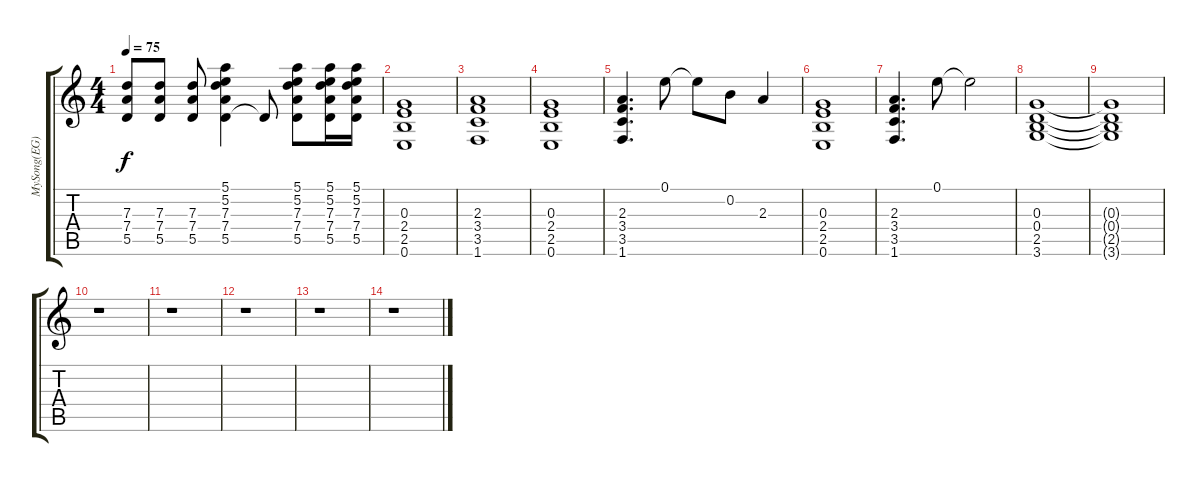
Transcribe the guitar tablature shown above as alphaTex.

\track ("MySong(EG)(???Pain)" "MySong(EG)") {instrument acousticguitarsteel}
\staff {score tabs}
\tuning (E4 B3 G3 D3 A2 E2) {hide}
\ts (4 4)
\tempo 75
\clef g2
\ks c
(7.3 7.4 5.5).8{dy f} (7.3 7.4 5.5).8 (7.3 7.4 5.5).8 (5.1 5.2 7.3 7.4 5.5).4 5.5{t}.8 (5.1 5.2 7.3 7.4 5.5).8 (5.1 5.2 7.3 7.4 5.5).16 (5.1 5.2 7.3 7.4 5.5).16 |
(0.3 2.4 2.5 0.6).1 |
(2.3 3.4 3.5 1.6).1 |
(0.3 2.4 2.5 0.6).1 |
(2.3 3.4 3.5 1.6).4{d} 0.1.8 0.1{t}.8 0.2.8 2.3.4 |
(0.3 2.4 2.5 0.6).1 |
(2.3 3.4 3.5 1.6).4{d} 0.1.8 0.1{t}.2 |
(0.3 0.4 2.5 3.6).1 |
(0.3{t} 0.4{t} 2.5{t} 3.6{t}).1 |
r.1 |
r.1 |
r.1 |
r.1 |
r.1
